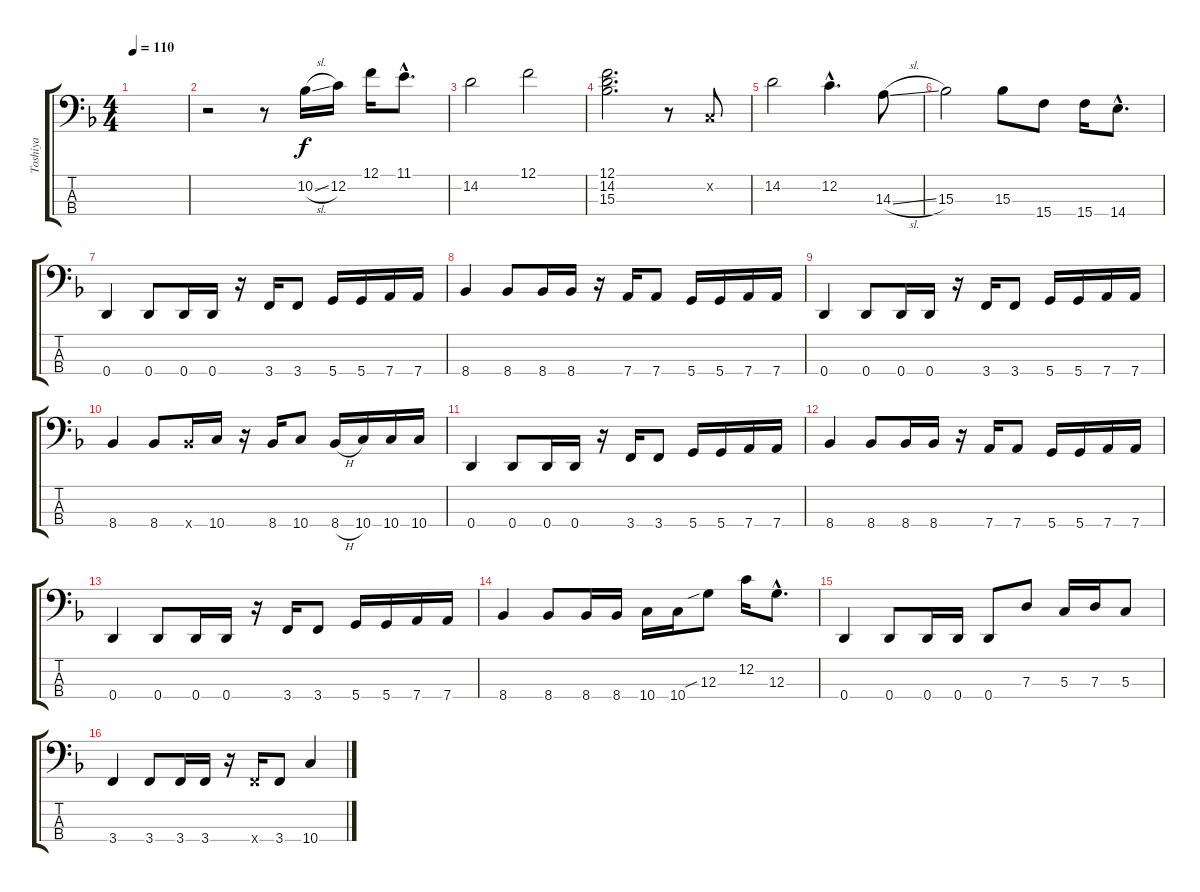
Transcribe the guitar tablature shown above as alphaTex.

\track ("Toshiya" "Toshiya") {instrument electricbasspick}
\staff {score tabs}
\tuning (F2 C2 G1 D1) {hide}
\ts (4 4)
\tempo 110
\clef f4
\ks f
|
r.2 r.8 10.2{sl}.16 12.2.16 12.1.16 11.1{hac}.8{d} |
14.2.2 12.1.2 |
(12.1 14.2 15.3).2{d} r.8 0.2{x}.8 |
14.2.2 12.2{hac}.4{d} 14.3{sl}.8 |
15.3.2 15.3.8 15.4.8 15.4.16 14.4{hac}.8{d} |
0.4.4 0.4.8 0.4.16 0.4.16 r.16 3.4.16 3.4.8 5.4.16 5.4.16 7.4.16 7.4.16 |
8.4.4 8.4.8 8.4.16 8.4.16 r.16 7.4.16 7.4.8 5.4.16 5.4.16 7.4.16 7.4.16 |
0.4.4 0.4.8 0.4.16 0.4.16 r.16 3.4.16 3.4.8 5.4.16 5.4.16 7.4.16 7.4.16 |
8.4.4 8.4.8 8.4{x}.16 10.4.16 r.16 8.4.16 10.4.8 8.4{h}.16 10.4.16 10.4.16 10.4.16 |
0.4.4 0.4.8 0.4.16 0.4.16 r.16 3.4.16 3.4.8 5.4.16 5.4.16 7.4.16 7.4.16 |
8.4.4 8.4.8 8.4.16 8.4.16 r.16 7.4.16 7.4.8 5.4.16 5.4.16 7.4.16 7.4.16 |
0.4.4 0.4.8 0.4.16 0.4.16 r.16 3.4.16 3.4.8 5.4.16 5.4.16 7.4.16 7.4.16 |
8.4.4 8.4.8 8.4.16 8.4.16 10.4.16 10.4.16 12.3{sib}.8 12.2.16 12.3{hac}.8{d} |
0.4.4 0.4.8 0.4.16 0.4.16 0.4.8 7.3.8 5.3.16 7.3.16 5.3.8 |
3.4.4 3.4.8 3.4.16 3.4.16 r.16 3.4{x}.16 3.4.8 10.4.4
